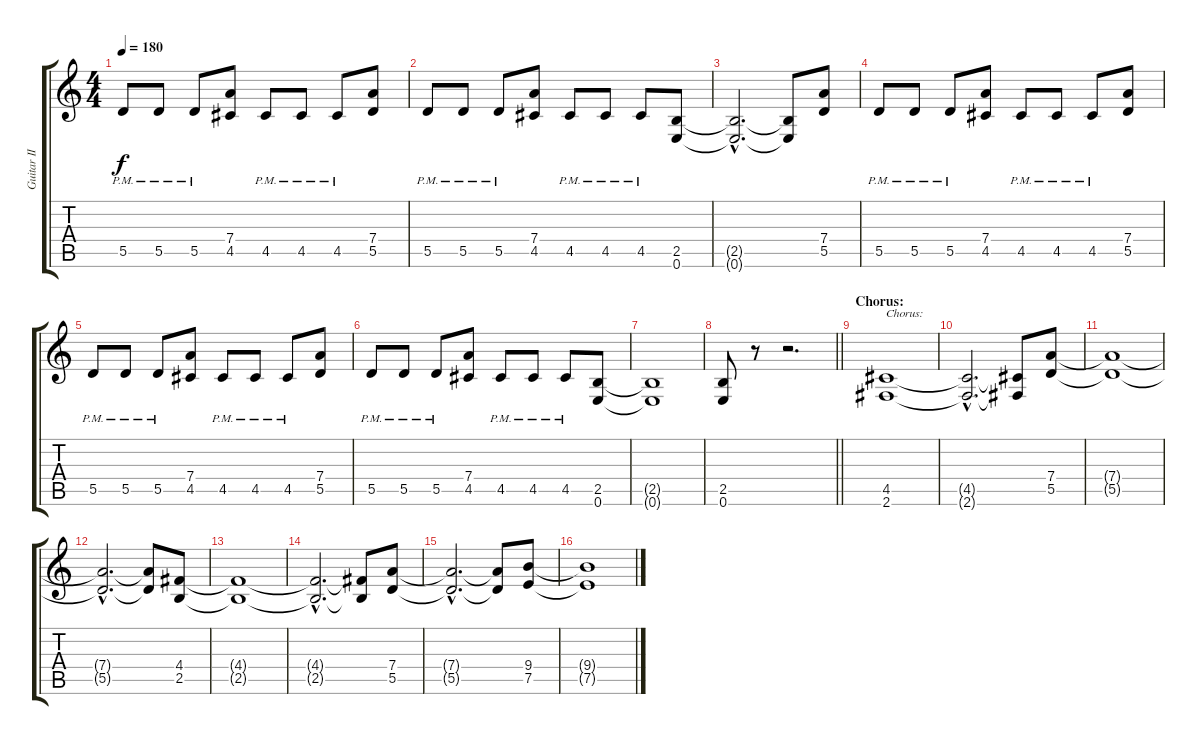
\track ("Guitar II" "Guitar II") {instrument distortionguitar}
\staff {score tabs}
\tuning (E4 B3 G3 D3 A2 E2) {hide}
\ts (4 4)
\tempo 180
\clef g2
\ks c
5.5{pm}.8{dy f} 5.5{pm}.8 5.5{pm}.8 (7.4 4.5).8 4.5{pm}.8 4.5{pm}.8 4.5{pm}.8 (7.4 5.5).8 |
5.5{pm}.8 5.5{pm}.8 5.5{pm}.8 (7.4 4.5).8 4.5{pm}.8 4.5{pm}.8 4.5{pm}.8 (2.5 0.6).8 |
(2.5{hac t} 0.6{hac t}).2{d} (2.5{t} 0.6{t}).8 (7.4 5.5).8 |
5.5{pm}.8 5.5{pm}.8 5.5{pm}.8 (7.4 4.5).8 4.5{pm}.8 4.5{pm}.8 4.5{pm}.8 (7.4 5.5).8 |
5.5{pm}.8 5.5{pm}.8 5.5{pm}.8 (7.4 4.5).8 4.5{pm}.8 4.5{pm}.8 4.5{pm}.8 (7.4 5.5).8 |
5.5{pm}.8 5.5{pm}.8 5.5{pm}.8 (7.4 4.5).8 4.5{pm}.8 4.5{pm}.8 4.5{pm}.8 (2.5 0.6).8 |
(2.5{t} 0.6{t}).1 |
\barLineRight lightlight
(2.5 0.6).8 r.8 r.2{d} |
\section ("" "Chorus:")
(4.5 2.6).1{txt "Chorus:"} |
(4.5{hac t} 2.6{hac t}).2{d} (4.5{t} 2.6{t}).8 (7.4 5.5).8 |
(7.4{t} 5.5{t}).1 |
(7.4{hac t} 5.5{hac t}).2{d} (7.4{t} 5.5{t}).8 (4.4 2.5).8 |
(4.4{t} 2.5{t}).1 |
(4.4{hac t} 2.5{hac t}).2{d} (4.4{t} 2.5{t}).8 (7.4 5.5).8 |
(7.4{hac t} 5.5{hac t}).2{d} (7.4{t} 5.5{t}).8 (9.4 7.5).8 |
(9.4{t} 7.5{t}).1
